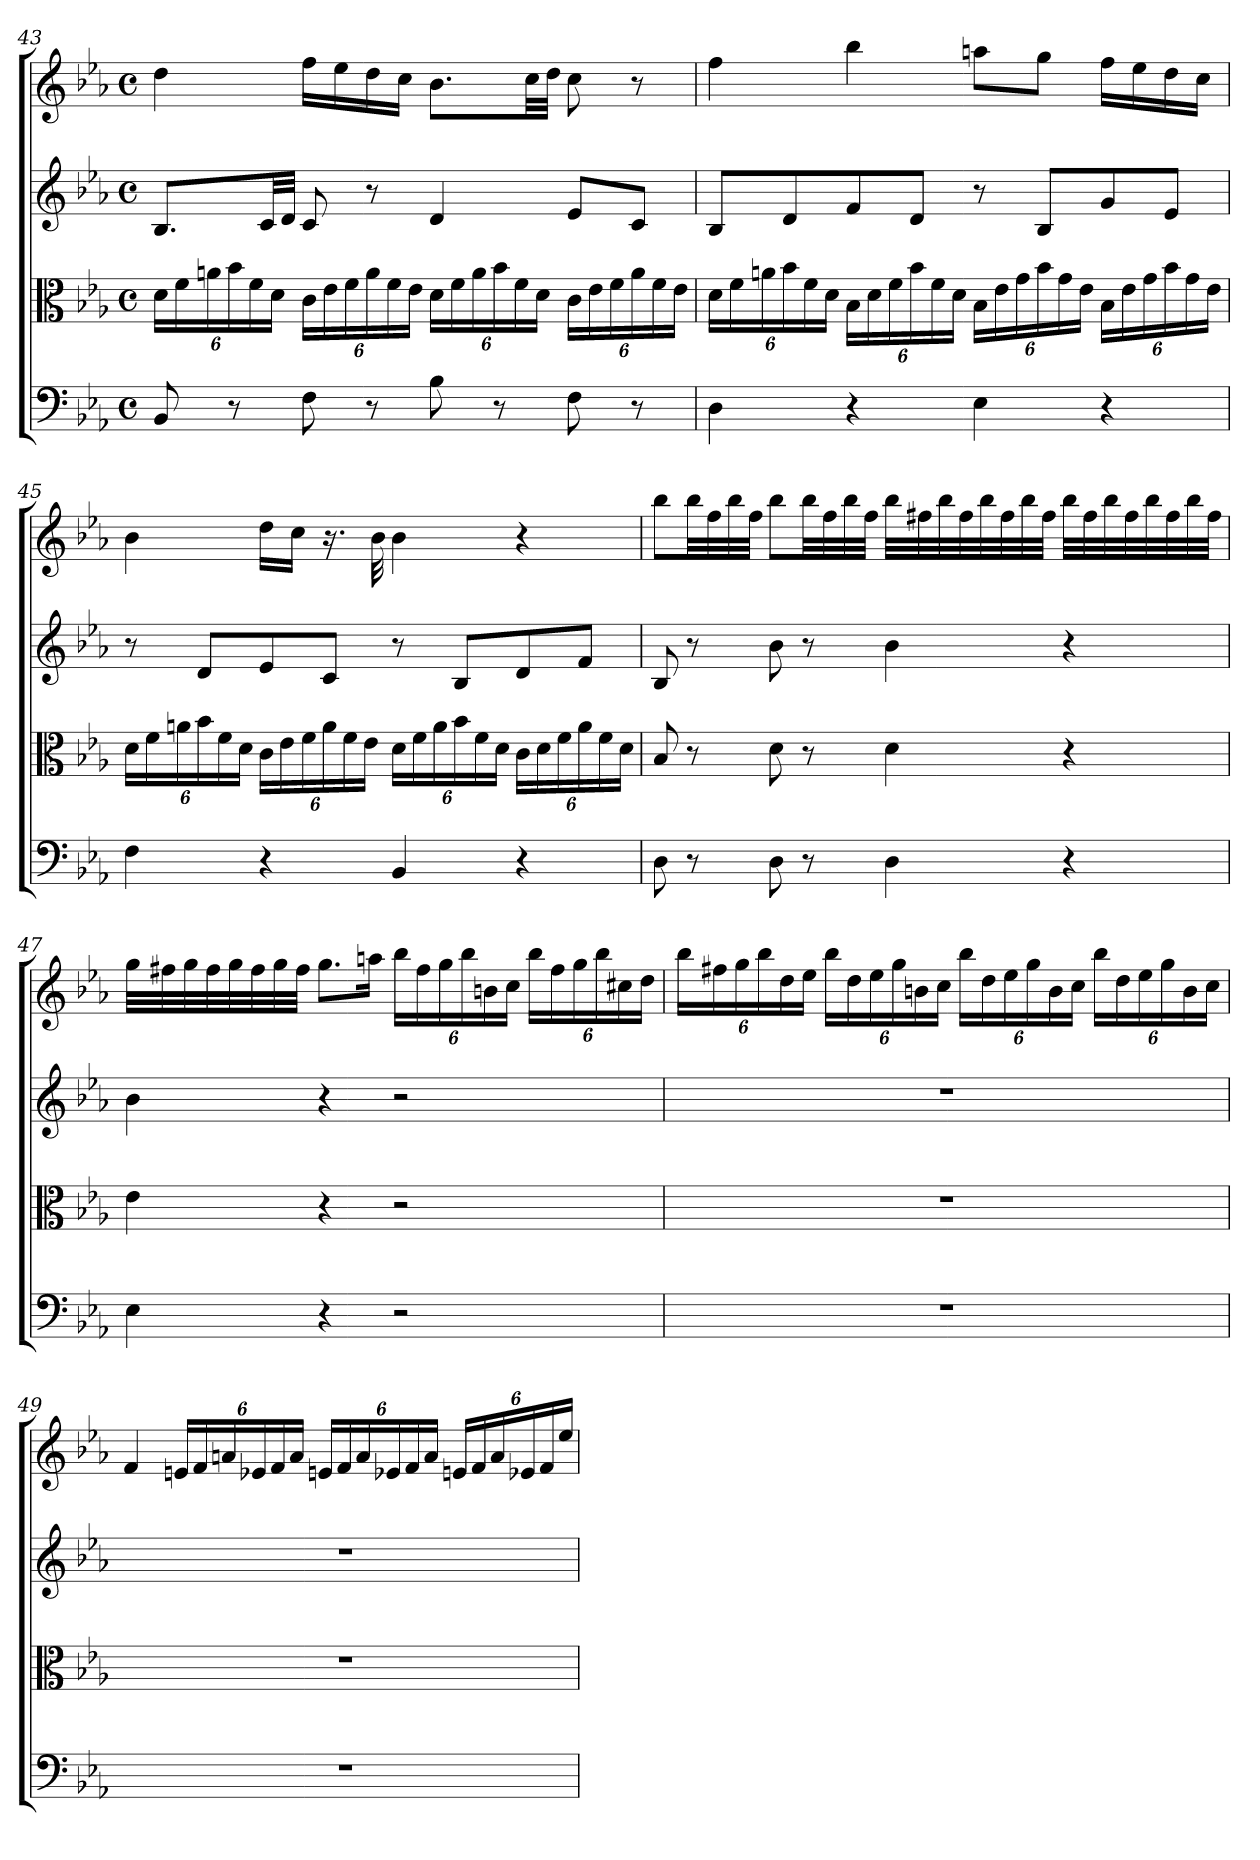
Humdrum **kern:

**kern	**kern	**kern	**kern
*part4	*part3	*part2	*part1
*staff4	*staff3	*staff2	*staff1
*clefF4	*clefC3	*clefG2	*clefG2
*k[b-e-a-]	*k[b-e-a-]	*k[b-e-a-]	*k[b-e-a-]
*c:	*c:	*c:	*c:
*M4/4	*M4/4	*M4/4	*M4/4
*met(c)	*met(c)	*met(c)	*met(c)
=43	=43	=43	=43
8BB-/	24d\LL	8.B-/L	4dd\
.	24f\	.	.
.	24an\	.	.
8r	24b-\	.	.
.	24f\	.	.
.	.	32c/LL	.
.	24d\JJ	.	.
.	.	32d/JJJ	.
8F\	24c\LL	8c/	16ff\LL
.	24e-\	.	.
.	.	.	16ee-\
.	24f\	.	.
8r	24a\	8r	16dd\
.	24f\	.	.
.	.	.	16cc\JJ
.	24e-\JJ	.	.
8B-\	24d\LL	4d/	8.b-\L
.	24f\	.	.
.	24a\	.	.
8r	24b-\	.	.
.	24f\	.	.
.	.	.	32cc\LL
.	24d\JJ	.	.
.	.	.	32dd\JJJ
8F\	24c\LL	8e-/L	8cc\
.	24e-\	.	.
.	24f\	.	.
8r	24a\	8c/J	8r
.	24f\	.	.
.	24e-\JJ	.	.
=44	=44	=44	=44
4D\	24d\LL	8B-/L	4ff\
.	24f\	.	.
.	24an\	.	.
.	24b-\	8d/	.
.	24f\	.	.
.	24d\JJ	.	.
4r	24B-\LL	8f/	4bb-\
.	24d\	.	.
.	24f\	.	.
.	24b-\	8d/J	.
.	24f\	.	.
.	24d\JJ	.	.
4E-\	24B-\LL	8r	8aan\L
.	24e-\	.	.
.	24g\	.	.
.	24b-\	8B-/L	8gg\J
.	24g\	.	.
.	24e-\JJ	.	.
4r	24B-\LL	8g/	16ff\LL
.	24e-\	.	.
.	.	.	16ee-\
.	24g\	.	.
.	24b-\	8e-/J	16dd\
.	24g\	.	.
.	.	.	16cc\JJ
.	24e-\JJ	.	.
=45	=45	=45	=45
4F\	24d\LL	8r	4b-\
.	24f\	.	.
.	24an\	.	.
.	24b-\	8d/L	.
.	24f\	.	.
.	24d\JJ	.	.
4r	24c\LL	8e-/	16dd\LL
.	24e-\	.	.
.	.	.	16cc\JJ
.	24f\	.	.
.	24a\	8c/J	16.r
.	24f\	.	.
.	24e-\JJ	.	.
.	.	.	32b-\
4BB-/	24d\LL	8r	4b-\
.	24f\	.	.
.	24a\	.	.
.	24b-\	8B-/L	.
.	24f\	.	.
.	24d\JJ	.	.
4r	24c\LL	8d/	4r
.	24d\	.	.
.	24f\	.	.
.	24a\	8f/J	.
.	24f\	.	.
.	24d\JJ	.	.
=46	=46	=46	=46
8D\	8B-/	8B-/	8bb-\L
8r	8r	8r	32bb-\LL
.	.	.	32ff\
.	.	.	32bb-\
.	.	.	32ff\JJJ
8D\	8d\	8b-\	8bb-\L
8r	8r	8r	32bb-\LL
.	.	.	32ff\
.	.	.	32bb-\
.	.	.	32ff\JJJ
4D\	4d\	4b-\	32bb-\LLL
.	.	.	32ff#X\
.	.	.	32bb-\
.	.	.	32ff#\
.	.	.	32bb-\
.	.	.	32ff#\
.	.	.	32bb-\
.	.	.	32ff#\JJJ
4r	4r	4r	32bb-\LLL
.	.	.	32ff#\
.	.	.	32bb-\
.	.	.	32ff#\
.	.	.	32bb-\
.	.	.	32ff#\
.	.	.	32bb-\
.	.	.	32ff#\JJJ
=47	=47	=47	=47
4E-\	4e-\	4b-\	32gg\LLL
.	.	.	32ff#X\
.	.	.	32gg\
.	.	.	32ff#\
.	.	.	32gg\
.	.	.	32ff#\
.	.	.	32gg\
.	.	.	32ff#\JJJ
4r	4r	4r	8.gg\L
.	.	.	16aan\Jk
2r	2r	2r	24bb-\LL
.	.	.	24ff#\
.	.	.	24gg\
.	.	.	24bb-\
.	.	.	24bn\
.	.	.	24cc\JJ
.	.	.	24bb-\LL
.	.	.	24ff#\
.	.	.	24gg\
.	.	.	24bb-\
.	.	.	24cc#X\
.	.	.	24dd\JJ
=48	=48	=48	=48
1r	1r	1r	24bb-\LL
.	.	.	24ff#X\
.	.	.	24gg\
.	.	.	24bb-\
.	.	.	24dd\
.	.	.	24ee-\JJ
.	.	.	24bb-\LL
.	.	.	24dd\
.	.	.	24ee-\
.	.	.	24gg\
.	.	.	24bn\
.	.	.	24cc\JJ
.	.	.	24bb-\LL
.	.	.	24dd\
.	.	.	24ee-\
.	.	.	24gg\
.	.	.	24b\
.	.	.	24cc\JJ
.	.	.	24bb-\LL
.	.	.	24dd\
.	.	.	24ee-\
.	.	.	24gg\
.	.	.	24b\
.	.	.	24cc\JJ
=49	=49	=49	=49
1r	1r	1r	4f/
.	.	.	24en/LL
.	.	.	24f/
.	.	.	24an/
.	.	.	24e-X/
.	.	.	24f/
.	.	.	24a/JJ
.	.	.	24en/LL
.	.	.	24f/
.	.	.	24a/
.	.	.	24e-X/
.	.	.	24f/
.	.	.	24a/JJ
.	.	.	24en/LL
.	.	.	24f/
.	.	.	24a/
.	.	.	24e-X/
.	.	.	24f/
.	.	.	24ee-/JJ
=	=	=	=
*-	*-	*-	*-
